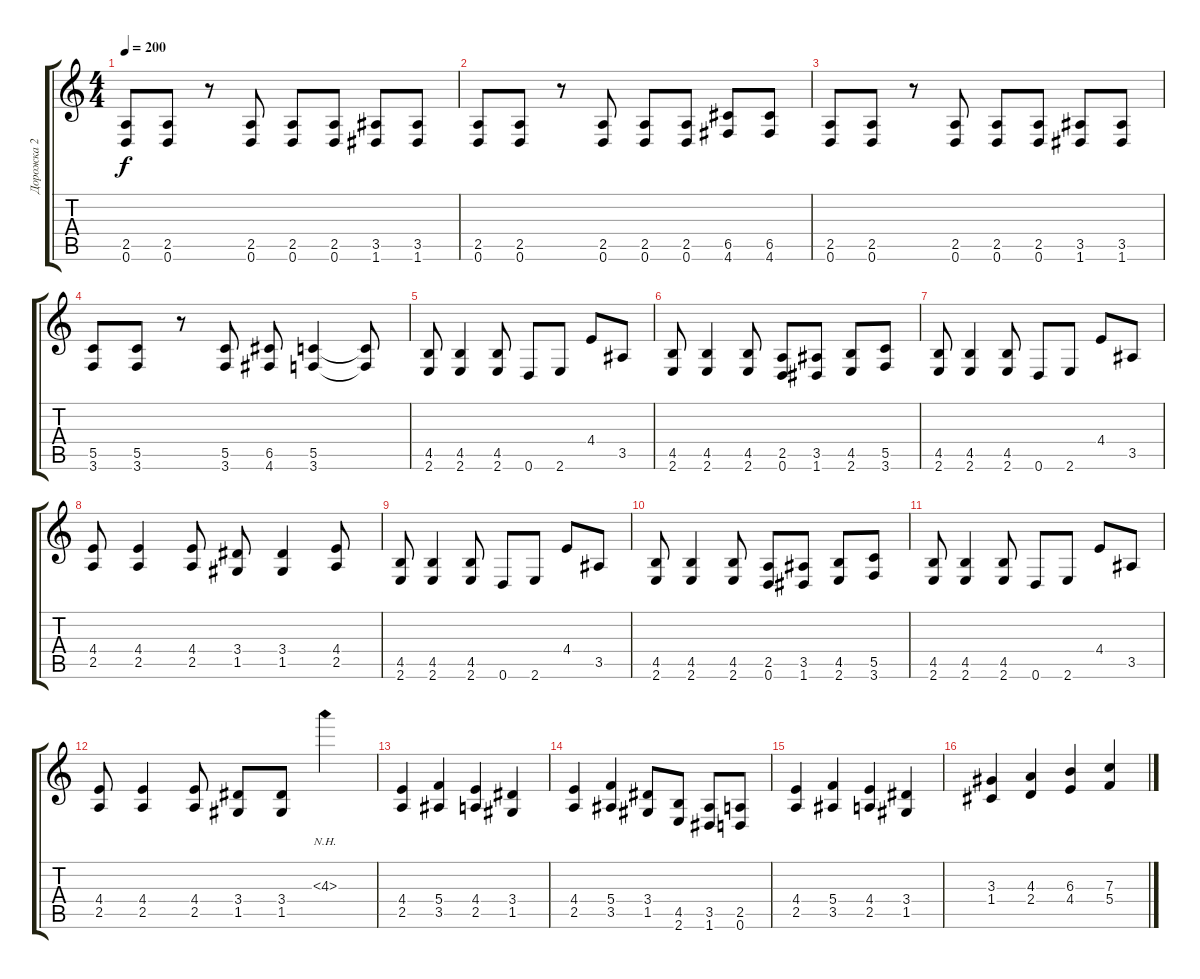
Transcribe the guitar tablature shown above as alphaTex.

\track ("Дорожка 2" "Дорожка 2") {instrument distortionguitar}
\staff {score tabs}
\tuning (D4 A3 F3 C3 G2 D2) {hide}
\ts (4 4)
\tempo 200
\clef g2
\ks c
(2.5 0.6).8{dy f} (2.5 0.6).8 r.8 (2.5 0.6).8 (2.5 0.6).8 (2.5 0.6).8 (3.5 1.6).8 (3.5 1.6).8 |
(2.5 0.6).8 (2.5 0.6).8 r.8 (2.5 0.6).8 (2.5 0.6).8 (2.5 0.6).8 (6.5 4.6).8 (6.5 4.6).8 |
(2.5 0.6).8 (2.5 0.6).8 r.8 (2.5 0.6).8 (2.5 0.6).8 (2.5 0.6).8 (3.5 1.6).8 (3.5 1.6).8 |
(5.5 3.6).8 (5.5 3.6).8 r.8 (5.5 3.6).8 (6.5 4.6).8 (5.5 3.6).4 (5.5{t} 3.6{t}).8 |
(4.5 2.6).8 (4.5 2.6).4 (4.5 2.6).8 0.6.8 2.6.8 4.4.8 3.5.8 |
(4.5 2.6).8 (4.5 2.6).4 (4.5 2.6).8 (2.5 0.6).8 (3.5 1.6).8 (4.5 2.6).8 (5.5 3.6).8 |
(4.5 2.6).8 (4.5 2.6).4 (4.5 2.6).8 0.6.8 2.6.8 4.4.8 3.5.8 |
(4.4 2.5).8 (4.4 2.5).4 (4.4 2.5).8 (3.4 1.5).8 (3.4 1.5).4 (4.4 2.5).8 |
(4.5 2.6).8 (4.5 2.6).4 (4.5 2.6).8 0.6.8 2.6.8 4.4.8 3.5.8 |
(4.5 2.6).8 (4.5 2.6).4 (4.5 2.6).8 (2.5 0.6).8 (3.5 1.6).8 (4.5 2.6).8 (5.5 3.6).8 |
(4.5 2.6).8 (4.5 2.6).4 (4.5 2.6).8 0.6.8 2.6.8 4.4.8 3.5.8 |
(4.4 2.5).8 (4.4 2.5).4 (4.4 2.5).8 (3.4 1.5).8 (3.4 1.5).8 4.3{nh}.4 |
(4.4 2.5).4 (5.4 3.5).4 (4.4 2.5).4 (3.4 1.5).4 |
(4.4 2.5).4 (5.4 3.5).4 (3.4 1.5).8 (4.5 2.6).8 (3.5 1.6).8 (2.5 0.6).8 |
(4.4 2.5).4 (5.4 3.5).4 (4.4 2.5).4 (3.4 1.5).4 |
(3.3 1.4).4 (4.3 2.4).4 (6.3 4.4).4 (7.3 5.4).4
